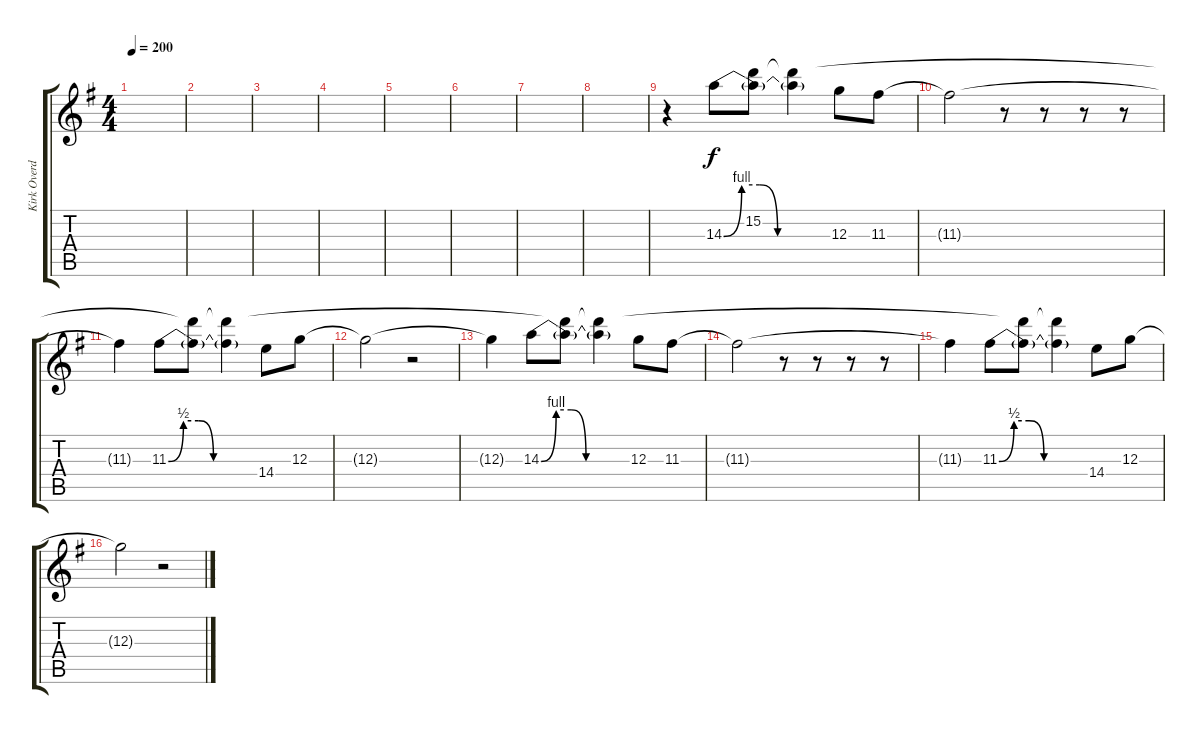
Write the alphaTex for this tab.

\track ("Kirk Overdub" "Kirk Overd") {instrument overdrivenguitar}
\staff {score tabs}
\tuning (E4 B3 G3 D3 A2 E2) {hide}
\ts (4 4)
\tempo 200
\clef g2
\ks g
|
|
|
|
|
|
|
|
r.4 14.3{be (custom 0 0 10 4 20 4 30 0 60 0)}.8 (15.2 14.3{t}).8 (15.2{t} 14.3{t}).4 12.3.8 11.3.8 |
11.3{t}.2 r.8 r.8 r.8 r.8 |
11.3{t}.4 11.3{be (custom 0 0 10 2 20 2 30 0 60 0)}.8 (15.2{t} 11.3{t}).8 (15.2{t} 11.3{t}).4 14.4.8 12.3.8 |
12.3{t}.2 r.2 |
12.3{t}.4 14.3{be (custom 0 0 10 4 20 4 30 0 60 0)}.8 (15.2{t} 14.3{t}).8 (15.2{t} 14.3{t}).4 12.3.8 11.3.8 |
11.3{t}.2 r.8 r.8 r.8 r.8 |
11.3{t}.4 11.3{be (custom 0 0 10 2 20 2 30 0 60 0)}.8 (15.2{t} 11.3{t}).8 (15.2{t} 11.3{t}).4 14.4.8 12.3.8 |
12.3{t}.2 r.2
